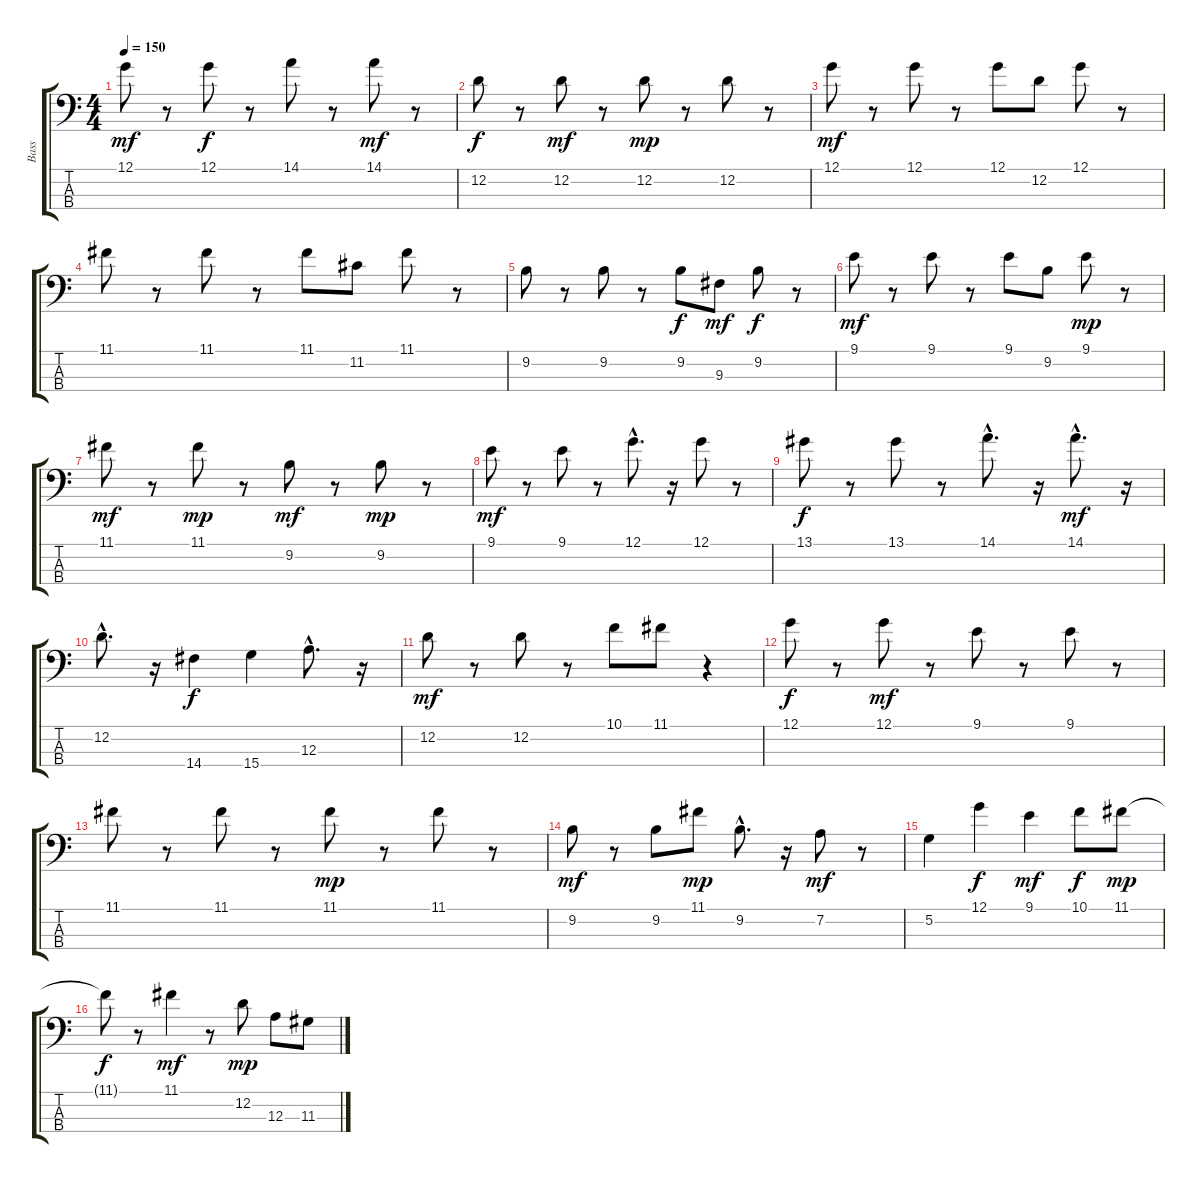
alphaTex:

\track ("Bass" "Bass") {instrument acousticbass}
\staff {score tabs}
\tuning (G2 D2 A1 E1) {hide}
\ts (4 4)
\tempo 150
\clef f4
\ks c
12.1.8{dy mf} r.8 12.1.8{dy f} r.8 14.1.8 r.8 14.1.8{dy mf} r.8 |
12.2.8{dy f} r.8 12.2.8{dy mf} r.8 12.2.8{dy mp} r.8 12.2.8 r.8 |
12.1.8{dy mf} r.8 12.1.8 r.8 12.1.8 12.2.8 12.1.8 r.8 |
11.1.8 r.8 11.1.8 r.8 11.1.8 11.2.8 11.1.8 r.8 |
9.2.8 r.8 9.2.8 r.8 9.2.8{dy f} 9.3.8{dy mf} 9.2.8{dy f} r.8 |
9.1.8{dy mf} r.8 9.1.8 r.8 9.1.8 9.2.8 9.1.8{dy mp} r.8 |
11.1.8{dy mf} r.8 11.1.8{dy mp} r.8 9.2.8{dy mf} r.8 9.2.8{dy mp} r.8 |
9.1.8{dy mf} r.8 9.1.8 r.8 12.1{hac}.8{d} r.16 12.1.8 r.8 |
13.1.8{dy f} r.8 13.1.8 r.8 14.1{hac}.8{d} r.16 14.1{hac}.8{d dy mf} r.16 |
12.2{hac}.8{d} r.16 14.4.4{dy f} 15.4.4 12.3{hac}.8{d} r.16 |
12.2.8{dy mf} r.8 12.2.8 r.8 10.1.8 11.1.8 r.4 |
12.1.8{dy f} r.8 12.1.8{dy mf} r.8 9.1.8 r.8 9.1.8 r.8 |
11.1.8 r.8 11.1.8 r.8 11.1.8{dy mp} r.8 11.1.8 r.8 |
9.2.8{dy mf} r.8 9.2.8 11.1.8{dy mp} 9.2{hac}.8{d} r.16 7.2.8{dy mf} r.8 |
5.2.4 12.1.4{dy f} 9.1.4{dy mf} 10.1.8{dy f} 11.1.8{dy mp} |
11.1{t}.8{dy f} r.8 11.1.4{dy mf} r.8 12.2.8{dy mp} 12.3.8 11.3.8
